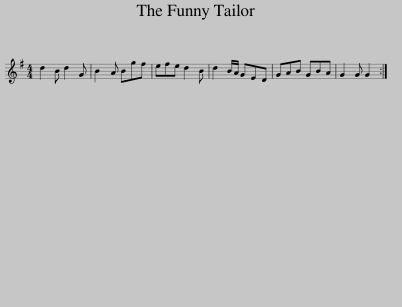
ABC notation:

X:1
L:1/8
M:4/4
I:linebreak $
K:G
V:1 treble
V:1
 d2 B d2 G | B2 A Bgf | efe d2 B | d2 B/A/ GED | GAB GBA | %5
 G2 G G2 :| %6
